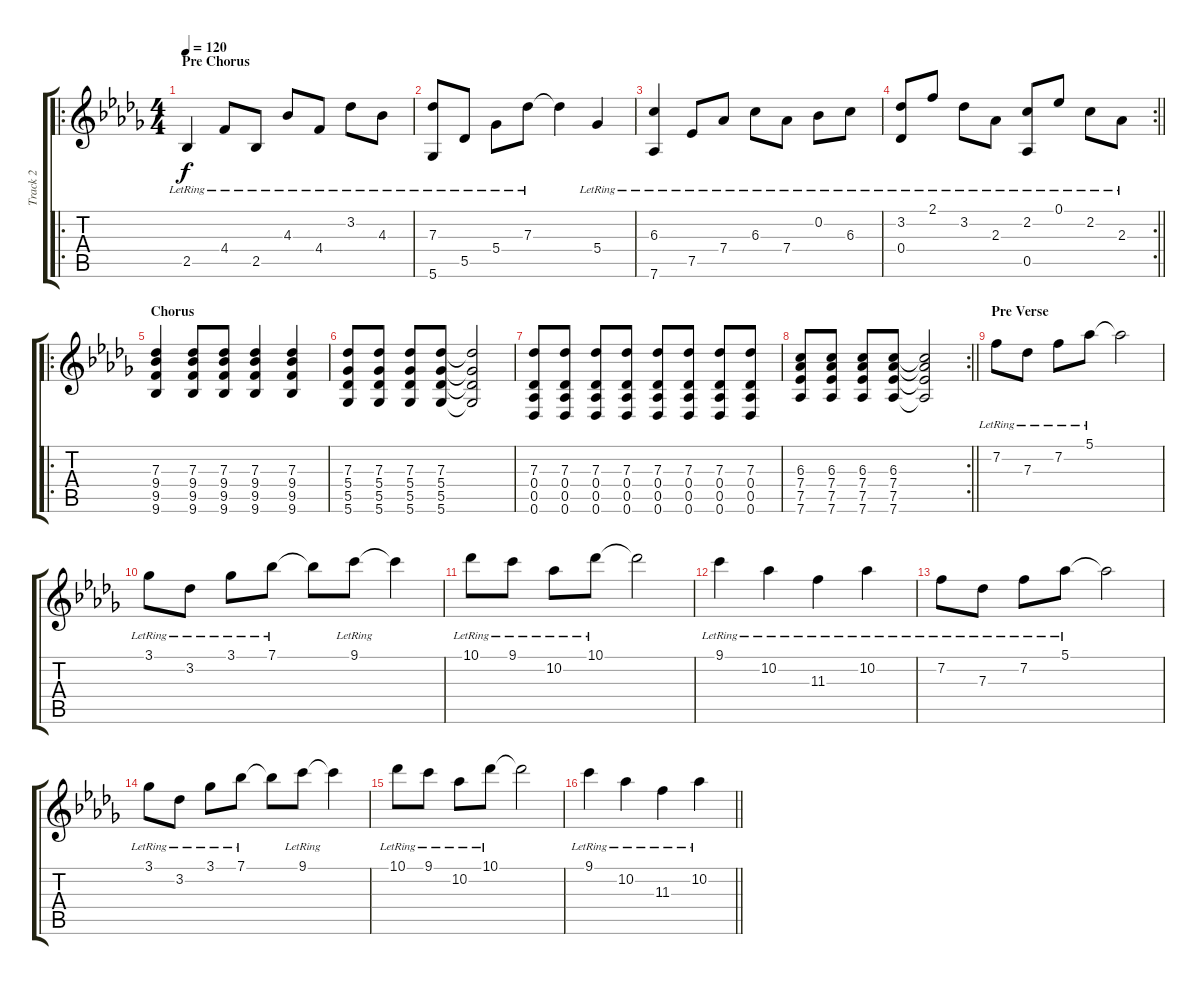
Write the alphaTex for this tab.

\track ("Track 2" "Track 2") {instrument acousticguitarsteel}
\staff {score tabs}
\tuning (Eb4 Bb3 Gb3 Db3 Ab2 Db2) {hide}
\ro
\ts (4 4)
\section ("" "Pre Chorus")
\tempo 120
\clef g2
\ks db
2.5{lr}.4{dy f} 4.4{lr}.8 2.5{lr}.8 4.3{lr}.8 4.4{lr}.8 3.2{lr}.8 4.3{lr}.8 |
(7.3{lr} 5.6{lr}).8 5.5{lr}.8 5.4{lr}.8 7.3{lr}.8 7.3{t}.4 5.4{lr}.4 |
(6.3{lr} 7.6{lr}).4 7.5{lr}.8 7.4{lr}.8 6.3{lr}.8 7.4{lr}.8 0.2{lr}.8 6.3{lr}.8 |
\rc 2
\barLineRight lightlight
(3.2{lr} 0.4{lr}).8 2.1{lr}.8 3.2{lr}.8 2.3{lr}.8 (2.2{lr} 0.5{lr}).8 0.1{lr}.8 2.2{lr}.8 2.3{lr}.8 |
\ro
\section ("" "Chorus")
(7.3 9.4 9.5 9.6).4{instrument distortionguitar} (7.3 9.4 9.5 9.6).8 (7.3 9.4 9.5 9.6).8 (7.3 9.4 9.5 9.6).4 (7.3 9.4 9.5 9.6).4 |
(7.3 5.4 5.5 5.6).8 (7.3 5.4 5.5 5.6).8 (7.3 5.4 5.5 5.6).8 (7.3 5.4 5.5 5.6).8 (7.3{t} 5.4{t} 5.5{t} 5.6{t}).2 |
(7.3 0.4 0.5 0.6).8 (7.3 0.4 0.5 0.6).8 (7.3 0.4 0.5 0.6).8 (7.3 0.4 0.5 0.6).8 (7.3 0.4 0.5 0.6).8 (7.3 0.4 0.5 0.6).8 (7.3 0.4 0.5 0.6).8 (7.3 0.4 0.5 0.6).8 |
\rc 2
\barLineRight lightlight
(6.3 7.4 7.5 7.6).8 (6.3 7.4 7.5 7.6).8 (6.3 7.4 7.5 7.6).8 (6.3 7.4 7.5 7.6).8 (6.3{t} 7.4{t} 7.5{t} 7.6{t}).2 |
\section ("" "Pre Verse")
7.2{lr}.8{instrument acousticguitarsteel} 7.3{lr}.8 7.2{lr}.8 5.1{lr}.8 5.1{t}.2 |
3.1{lr}.8 3.2{lr}.8 3.1{lr}.8 7.1{lr}.8 7.1{t}.8 9.1{lr}.8 9.1{t}.4 |
10.1{lr}.8 9.1{lr}.8 10.2{lr}.8 10.1{lr}.8 10.1{t}.2 |
9.1{lr}.4 10.2{lr}.4 11.3{lr}.4 10.2{lr}.4 |
7.2{lr}.8{instrument acousticguitarsteel} 7.3{lr}.8 7.2{lr}.8 5.1{lr}.8 5.1{t}.2 |
3.1{lr}.8 3.2{lr}.8 3.1{lr}.8 7.1{lr}.8 7.1{t}.8 9.1{lr}.8 9.1{t}.4 |
10.1{lr}.8 9.1{lr}.8 10.2{lr}.8 10.1{lr}.8 10.1{t}.2 |
\barLineRight lightlight
9.1{lr}.4 10.2{lr}.4 11.3{lr}.4 10.2{lr}.4
